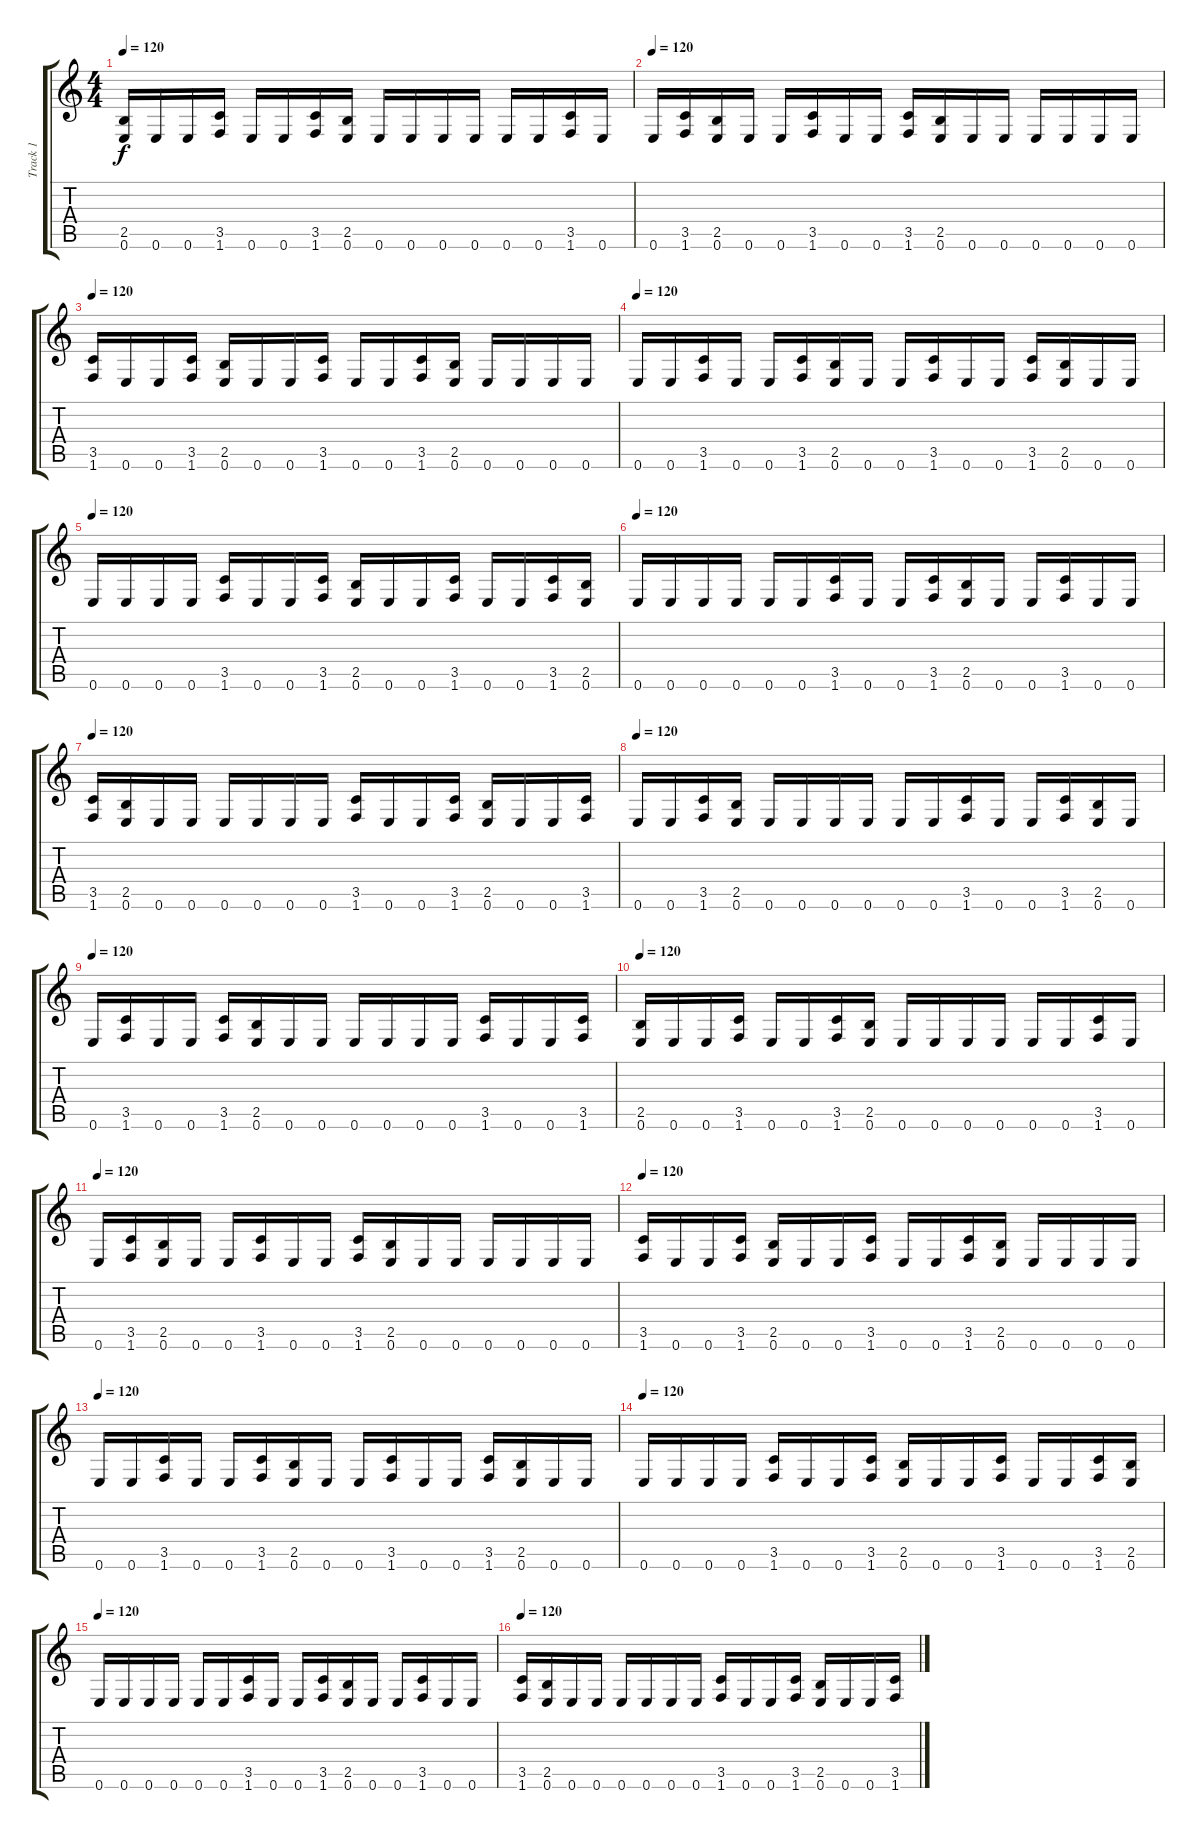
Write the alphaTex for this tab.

\track ("Track 1" "Track 1") {instrument distortionguitar}
\staff {score tabs}
\tuning (E4 B3 G3 D3 A2 E2) {hide}
\ts (4 4)
\tempo 120
\clef g2
\ks c
(2.5 0.6).16{dy f} 0.6.16 0.6.16 (3.5 1.6).16 0.6.16 0.6.16 (3.5 1.6).16 (2.5 0.6).16 0.6.16 0.6.16 0.6.16 0.6.16 0.6.16 0.6.16 (3.5 1.6).16 0.6.16 |
\tempo 120
0.6.16 (3.5 1.6).16 (2.5 0.6).16 0.6.16 0.6.16 (3.5 1.6).16 0.6.16 0.6.16 (3.5 1.6).16 (2.5 0.6).16 0.6.16 0.6.16 0.6.16 0.6.16 0.6.16 0.6.16 |
\tempo 120
(3.5 1.6).16 0.6.16 0.6.16 (3.5 1.6).16 (2.5 0.6).16 0.6.16 0.6.16 (3.5 1.6).16 0.6.16 0.6.16 (3.5 1.6).16 (2.5 0.6).16 0.6.16 0.6.16 0.6.16 0.6.16 |
\tempo 120
0.6.16 0.6.16 (3.5 1.6).16 0.6.16 0.6.16 (3.5 1.6).16 (2.5 0.6).16 0.6.16 0.6.16 (3.5 1.6).16 0.6.16 0.6.16 (3.5 1.6).16 (2.5 0.6).16 0.6.16 0.6.16 |
\tempo 120
0.6.16 0.6.16 0.6.16 0.6.16 (3.5 1.6).16 0.6.16 0.6.16 (3.5 1.6).16 (2.5 0.6).16 0.6.16 0.6.16 (3.5 1.6).16 0.6.16 0.6.16 (3.5 1.6).16 (2.5 0.6).16 |
\tempo 120
0.6.16 0.6.16 0.6.16 0.6.16 0.6.16 0.6.16 (3.5 1.6).16 0.6.16 0.6.16 (3.5 1.6).16 (2.5 0.6).16 0.6.16 0.6.16 (3.5 1.6).16 0.6.16 0.6.16 |
\tempo 120
(3.5 1.6).16 (2.5 0.6).16 0.6.16 0.6.16 0.6.16 0.6.16 0.6.16 0.6.16 (3.5 1.6).16 0.6.16 0.6.16 (3.5 1.6).16 (2.5 0.6).16 0.6.16 0.6.16 (3.5 1.6).16 |
\tempo 120
0.6.16 0.6.16 (3.5 1.6).16 (2.5 0.6).16 0.6.16 0.6.16 0.6.16 0.6.16 0.6.16 0.6.16 (3.5 1.6).16 0.6.16 0.6.16 (3.5 1.6).16 (2.5 0.6).16 0.6.16 |
\tempo 120
0.6.16 (3.5 1.6).16 0.6.16 0.6.16 (3.5 1.6).16 (2.5 0.6).16 0.6.16 0.6.16 0.6.16 0.6.16 0.6.16 0.6.16 (3.5 1.6).16 0.6.16 0.6.16 (3.5 1.6).16 |
\tempo 120
(2.5 0.6).16 0.6.16 0.6.16 (3.5 1.6).16 0.6.16 0.6.16 (3.5 1.6).16 (2.5 0.6).16 0.6.16 0.6.16 0.6.16 0.6.16 0.6.16 0.6.16 (3.5 1.6).16 0.6.16 |
\tempo 120
0.6.16 (3.5 1.6).16 (2.5 0.6).16 0.6.16 0.6.16 (3.5 1.6).16 0.6.16 0.6.16 (3.5 1.6).16 (2.5 0.6).16 0.6.16 0.6.16 0.6.16 0.6.16 0.6.16 0.6.16 |
\tempo 120
(3.5 1.6).16 0.6.16 0.6.16 (3.5 1.6).16 (2.5 0.6).16 0.6.16 0.6.16 (3.5 1.6).16 0.6.16 0.6.16 (3.5 1.6).16 (2.5 0.6).16 0.6.16 0.6.16 0.6.16 0.6.16 |
\tempo 120
0.6.16{volume 12} 0.6.16 (3.5 1.6).16 0.6.16 0.6.16 (3.5 1.6).16 (2.5 0.6).16 0.6.16 0.6.16 (3.5 1.6).16 0.6.16 0.6.16 (3.5 1.6).16 (2.5 0.6).16 0.6.16 0.6.16 |
\tempo 120
0.6.16 0.6.16 0.6.16 0.6.16 (3.5 1.6).16 0.6.16 0.6.16 (3.5 1.6).16 (2.5 0.6).16 0.6.16 0.6.16 (3.5 1.6).16 0.6.16 0.6.16 (3.5 1.6).16 (2.5 0.6).16 |
\tempo 120
0.6.16 0.6.16 0.6.16 0.6.16 0.6.16 0.6.16 (3.5 1.6).16 0.6.16 0.6.16 (3.5 1.6).16 (2.5 0.6).16 0.6.16 0.6.16 (3.5 1.6).16 0.6.16 0.6.16 |
\tempo 120
(3.5 1.6).16 (2.5 0.6).16 0.6.16 0.6.16 0.6.16 0.6.16 0.6.16 0.6.16 (3.5 1.6).16 0.6.16 0.6.16 (3.5 1.6).16 (2.5 0.6).16 0.6.16 0.6.16 (3.5 1.6).16
